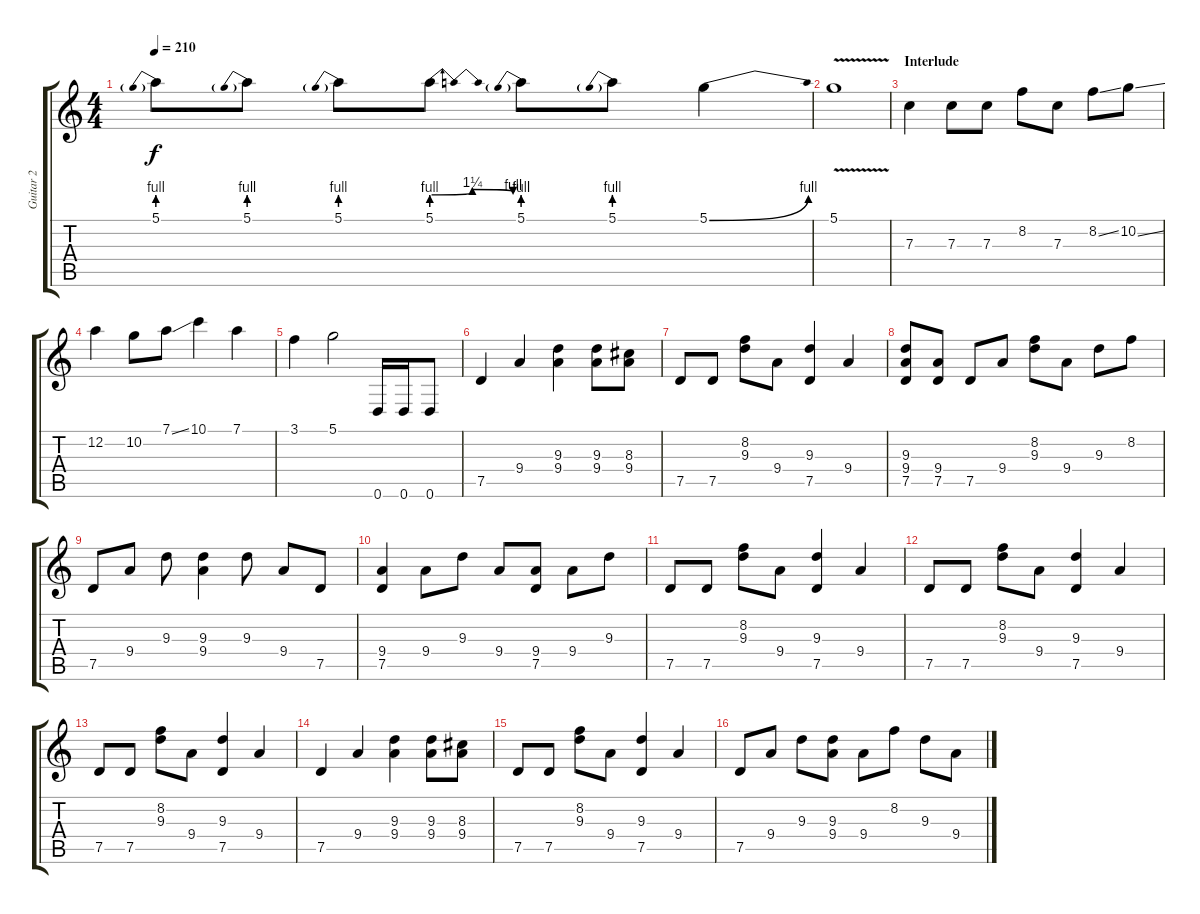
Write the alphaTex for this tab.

\track ("Guitar 2" "Guitar 2") {instrument overdrivenguitar}
\staff {score tabs}
\tuning (D4 A3 F3 C3 G2 D2) {hide}
\ts (4 4)
\tempo 210
\clef g2
\ks c
5.1{be (prebend 0 4 60 4)}.8{dy f} 5.1{be (prebend 0 4 60 4)}.8 5.1{be (prebend 0 4 60 4)}.8 5.1{be (bendrelease 0 4 54 5 54 5 60 4)}.8 5.1{be (prebend 0 4 60 4)}.8 5.1{be (prebend 0 4 60 4)}.8 5.1{be (bend 0 0 60 4)}.4 |
5.1{v}.1 |
\section ("" "Interlude")
7.3.4 7.3.8 7.3.8 8.2.8 7.3.8 8.2{ss}.8 10.2{ss}.8 |
12.2.4 10.2.8 7.1{ss}.8 10.1.4 7.1.4 |
3.1.4 5.1.2 0.6.16 0.6.16 0.6.8 |
7.5.4 9.4.4 (9.3 9.4).4 (9.3 9.4).8 (8.3 9.4).8 |
7.5.8 7.5.8 (8.2 9.3).8 9.4.8 (9.3 7.5).4 9.4.4 |
(9.3 9.4 7.5).8 (9.4 7.5).8 7.5.8 9.4.8 (8.2 9.3).8 9.4.8 9.3.8 8.2.8 |
7.5.8 9.4.8 9.3.8 (9.3 9.4).4 9.3.8 9.4.8 7.5.8 |
(9.4 7.5).4 9.4.8 9.3.8 9.4.8 (9.4 7.5).8 9.4.8 9.3.8 |
7.5.8 7.5.8 (8.2 9.3).8 9.4.8 (9.3 7.5).4 9.4.4 |
7.5.8 7.5.8 (8.2 9.3).8 9.4.8 (9.3 7.5).4 9.4.4 |
7.5.8 7.5.8 (8.2 9.3).8 9.4.8 (9.3 7.5).4 9.4.4 |
7.5.4 9.4.4 (9.3 9.4).4 (9.3 9.4).8 (8.3 9.4).8 |
7.5.8 7.5.8 (8.2 9.3).8 9.4.8 (9.3 7.5).4 9.4.4 |
7.5.8 9.4.8 9.3.8 (9.3 9.4).8 9.4.8 8.2.8 9.3.8 9.4.8
